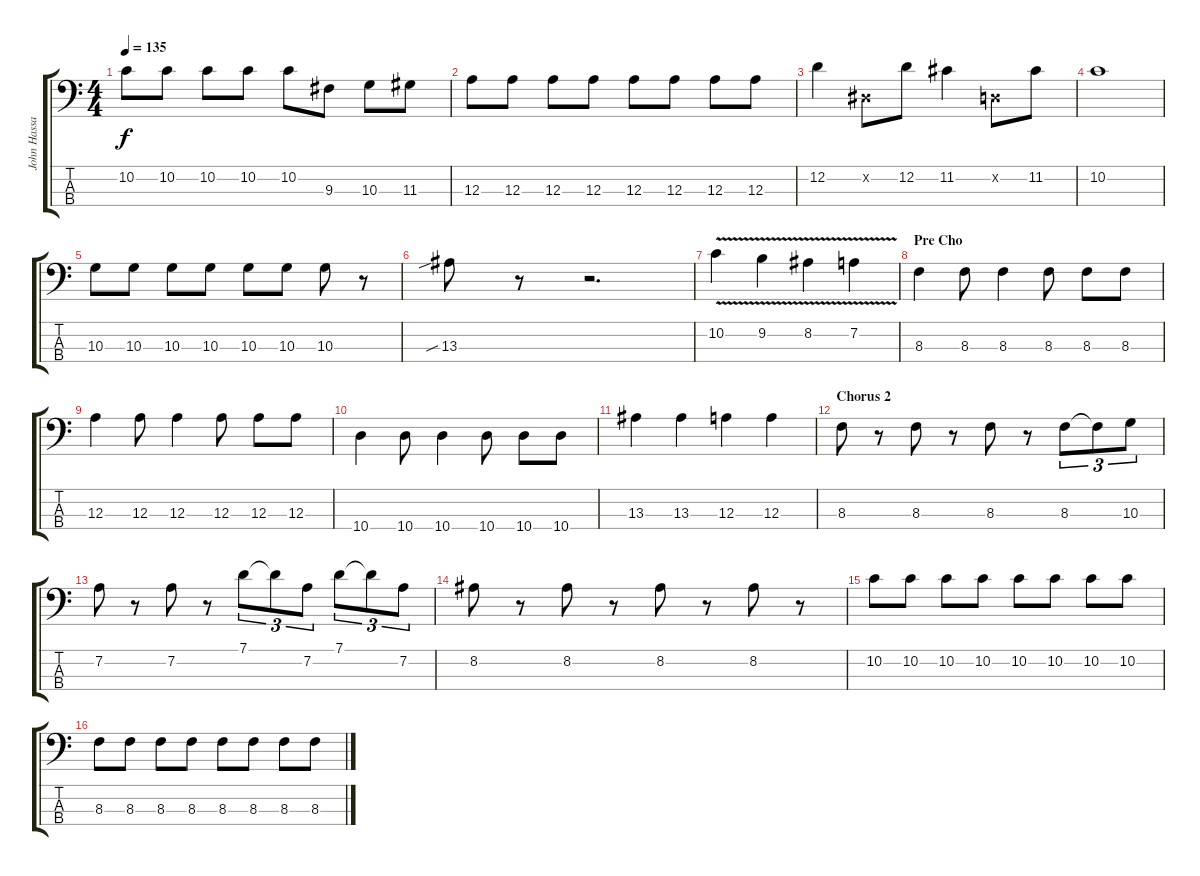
\track ("John Hassall" "John Hassa") {instrument electricbasspick}
\staff {score tabs}
\tuning (G2 D2 A1 E1) {hide}
\ts (4 4)
\tempo 135
\clef f4
\ks c
10.2.8{dy f} 10.2.8 10.2.8 10.2.8 10.2.8 9.3.8 10.3.8 11.3.8 |
12.3.8 12.3.8 12.3.8 12.3.8 12.3.8 12.3.8 12.3.8 12.3.8 |
12.2.4 1.2{x}.8 12.2.8 11.2.4 0.2{x}.8 11.2.8 |
10.2.1 |
10.3.8 10.3.8 10.3.8 10.3.8 10.3.8 10.3.8 10.3.8 r.8 |
13.3{sib}.8 r.8 r.2{d} |
10.2{v}.4 9.2{v}.4 8.2{v}.4 7.2{v}.4 |
\section ("" "Pre Cho")
8.3.4 8.3.8 8.3.4 8.3.8 8.3.8 8.3.8 |
12.3.4 12.3.8 12.3.4 12.3.8 12.3.8 12.3.8 |
10.4.4 10.4.8 10.4.4 10.4.8 10.4.8 10.4.8 |
13.3.4 13.3.4 12.3.4 12.3.4 |
\section ("" "Chorus 2")
8.3.8 r.8 8.3.8 r.8 8.3.8 r.8 8.3.8{tu (3 2)} 8.3{t}.8{tu (3 2)} 10.3.8{tu (3 2)} |
7.2.8 r.8 7.2.8 r.8 7.1.8{tu (3 2)} 7.1{t}.8{tu (3 2)} 7.2.8{tu (3 2)} 7.1.8{tu (3 2)} 7.1{t}.8{tu (3 2)} 7.2.8{tu (3 2)} |
8.2.8 r.8 8.2.8 r.8 8.2.8 r.8 8.2.8 r.8 |
10.2.8 10.2.8 10.2.8 10.2.8 10.2.8 10.2.8 10.2.8 10.2.8 |
8.3.8 8.3.8 8.3.8 8.3.8 8.3.8 8.3.8 8.3.8 8.3.8
